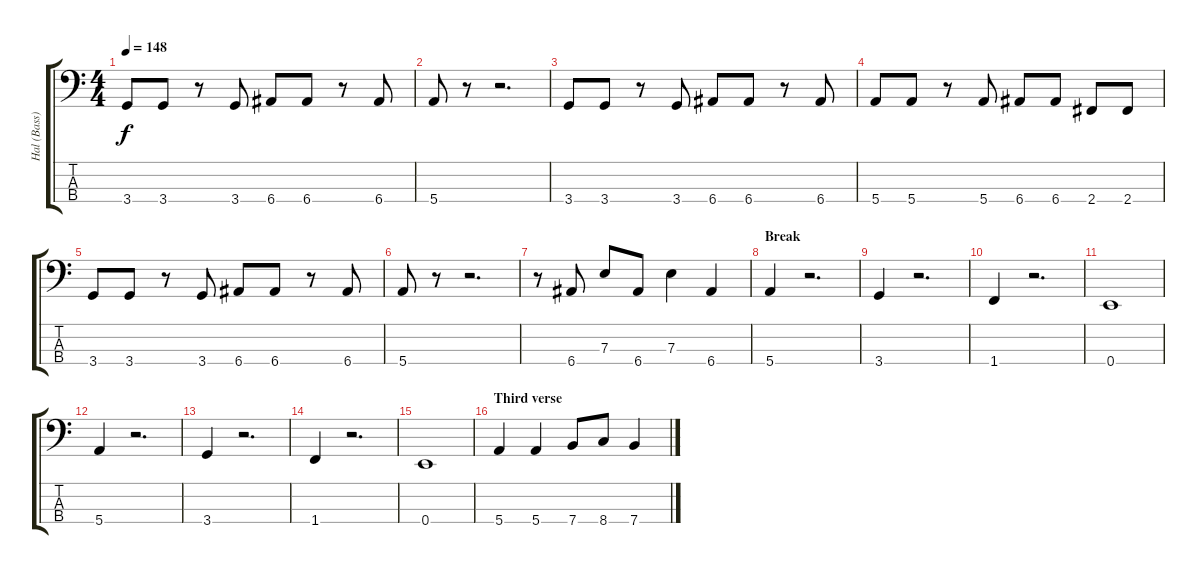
\track ("Hal (Bass)" "Hal (Bass)") {instrument electricbassfinger}
\staff {score tabs}
\tuning (G2 D2 A1 E1) {hide}
\ts (4 4)
\tempo 148
\clef f4
\ks c
3.4.8{dy f} 3.4.8 r.8 3.4.8 6.4.8 6.4.8 r.8 6.4.8 |
5.4.8 r.8 r.2{d} |
3.4.8 3.4.8 r.8 3.4.8 6.4.8 6.4.8 r.8 6.4.8 |
5.4.8 5.4.8 r.8 5.4.8 6.4.8 6.4.8 2.4.8 2.4.8 |
3.4.8 3.4.8 r.8 3.4.8 6.4.8 6.4.8 r.8 6.4.8 |
5.4.8 r.8 r.2{d} |
r.8 6.4.8 7.3.8 6.4.8 7.3.4 6.4.4 |
\section ("" "Break")
5.4.4 r.2{d} |
3.4.4 r.2{d} |
1.4.4 r.2{d} |
0.4.1 |
5.4.4 r.2{d} |
3.4.4 r.2{d} |
1.4.4 r.2{d} |
0.4.1 |
\section ("" "Third verse")
5.4.4 5.4.4 7.4.8 8.4.8 7.4.4
